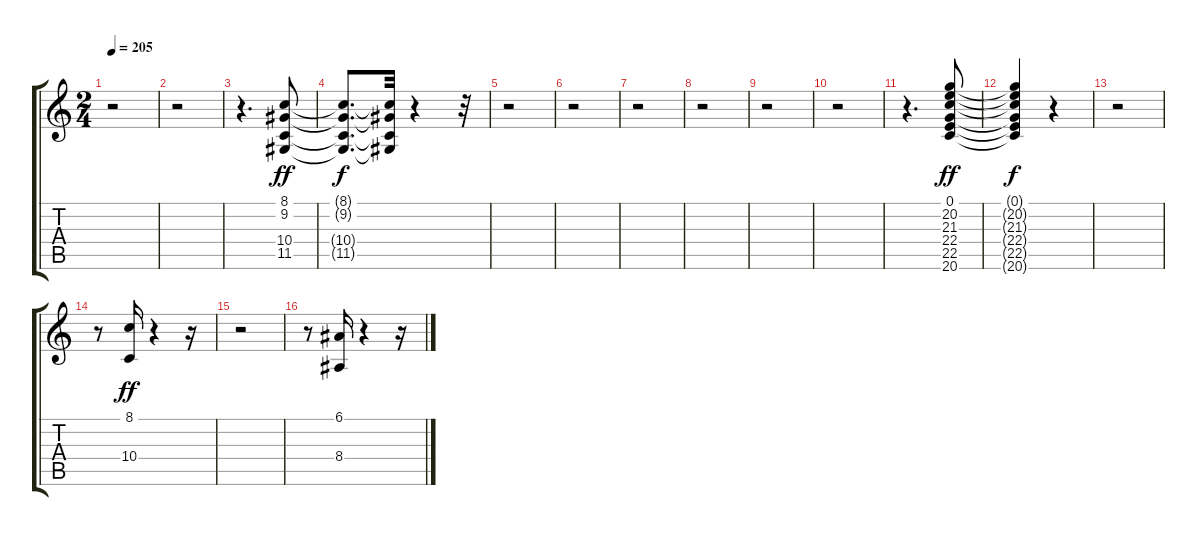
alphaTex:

\track "" {instrument brasssection}
\staff {score tabs}
\tuning (E4 B3 G3 D3 A2 E2) {hide}
\ts (2 4)
\tempo 205
\clef g2
\ks c
r.2{dy f} |
r.2 |
r.4{d} (8.1 9.2 10.4 11.5).8{dy ff} |
(8.1{t} 9.2{t} 10.4{t} 11.5{t}).8{d dy f} (8.1{t} 9.2{t} 10.4{t} 11.5{t}).32 r.4 r.32 |
r.2 |
r.2 |
r.2 |
r.2 |
r.2 |
r.2 |
r.4{d} (0.1 20.2 21.3 22.4 22.5 20.6).8{dy ff} |
(0.1{t} 20.2{t} 21.3{t} 22.4{t} 22.5{t} 20.6{t}).4{dy f} r.4 |
r.2 |
r.8 (8.1 10.4).16{dy ff} r.4 r.16 |
r.2 |
r.8 (6.1 8.4).16 r.4 r.16
